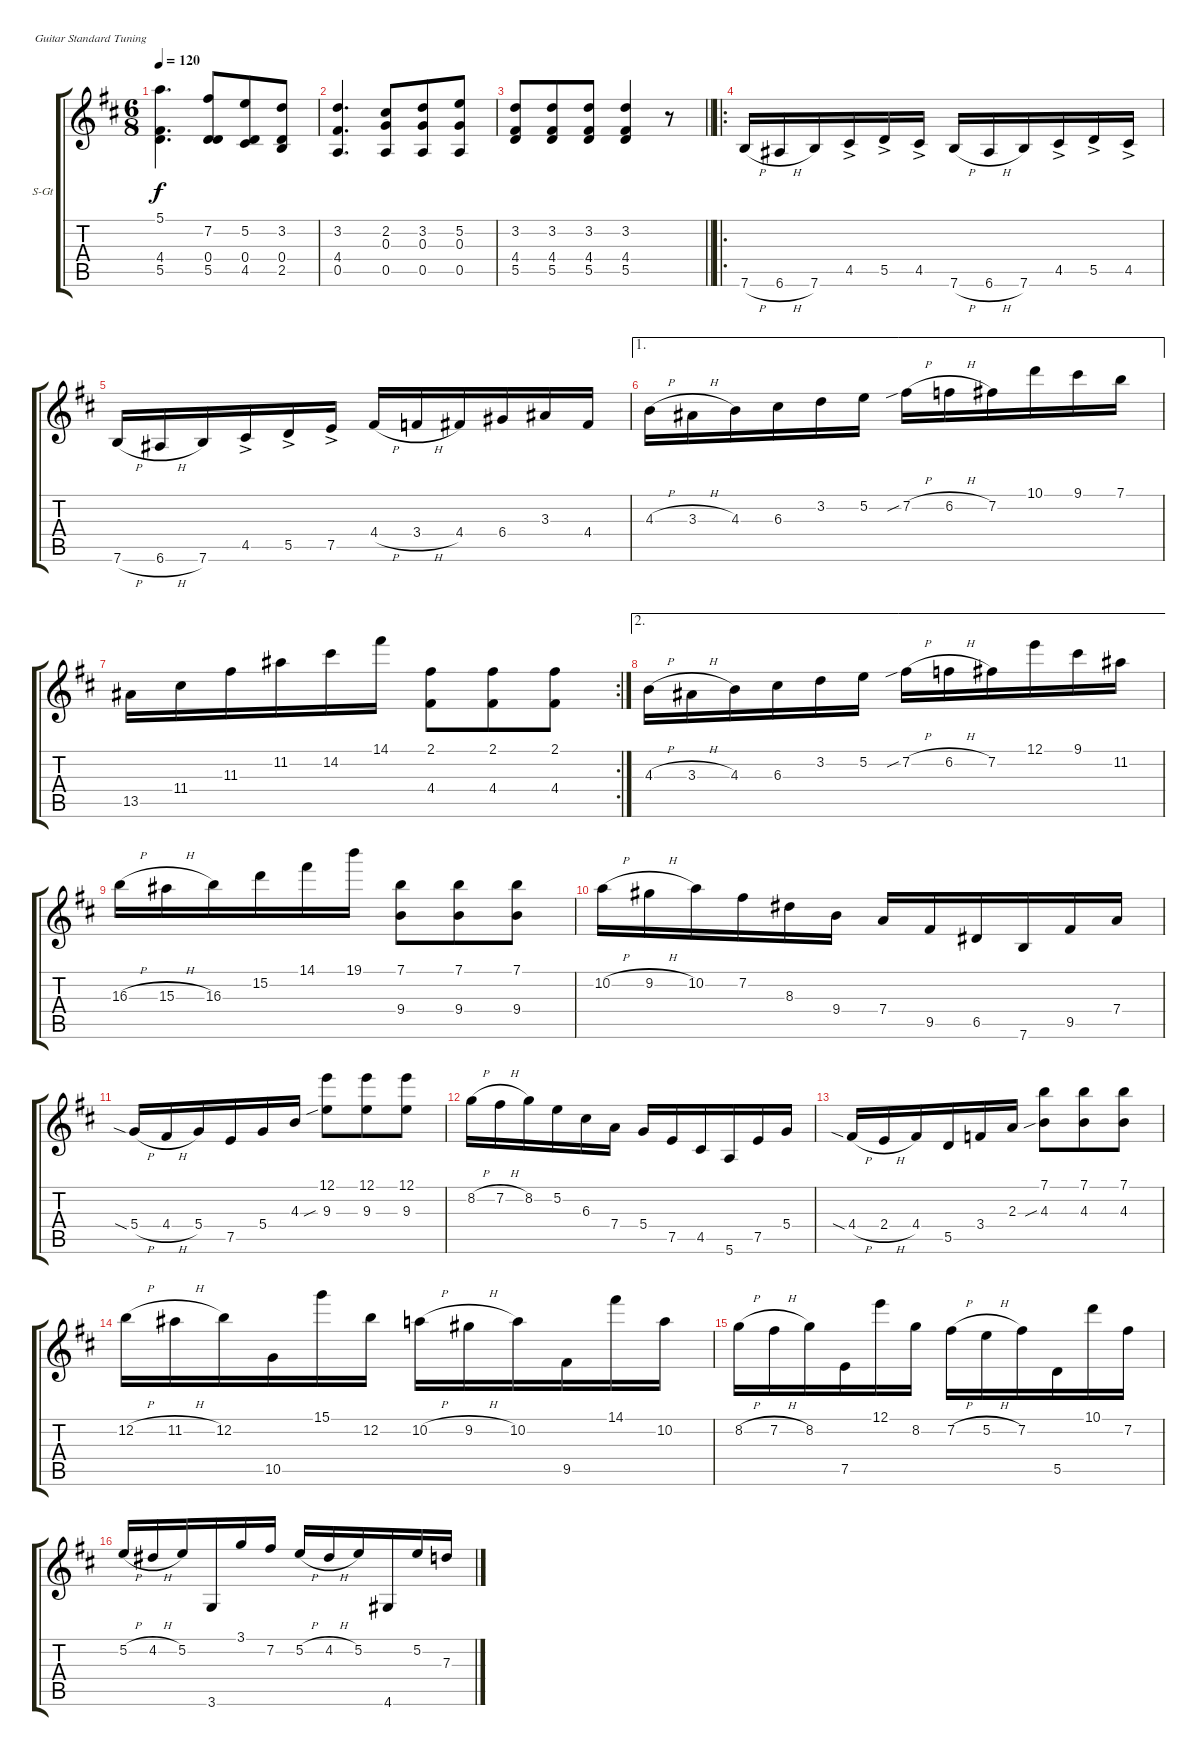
\bracketExtendMode groupsimilarinstruments
\firstSystemTrackNameOrientation horizontal
\otherSystemsTrackNameOrientation horizontal
\track ("Track 1" "S-Gt") {instrument acousticguitarsteel}
\staff {score tabs}
\tuning (E4 B3 G3 D3 A2 E2)
\ts (6 8)
\tempo 120
\clef g2
\ks d
(5.1 4.4 5.5).4{d dy f} (7.2 0.4 5.5).8 (5.2 0.4 4.5).8 (3.2 0.4 2.5).8 |
(3.2 4.4 0.5).4{d} (2.2 0.3 0.5).8 (3.2 0.3 0.5).8 (5.2 0.3 0.5).8 |
\barLineRight lightlight
(3.2 4.4 5.5).8 (3.2 4.4 5.5).8 (3.2 4.4 5.5).8 (3.2 4.4 5.5).4 r.8 |
\ro
7.6{h}.16 6.6{h}.16 7.6.16 4.5{ac}.16 5.5{ac}.16 4.5{ac}.16 7.6{h}.16 6.6{h}.16 7.6.16 4.5{ac}.16 5.5{ac}.16 4.5{ac}.16 |
7.6{h}.16 6.6{h}.16 7.6.16 4.5{ac}.16 5.5{ac}.16 7.5{ac}.16 4.4{h}.16 3.4{h}.16 4.4.16 6.4.16 3.3.16 4.4.16 |
\ae 1
4.3{h}.16 3.3{h}.16 4.3.16 6.3.16 3.2.16 5.2.16 7.2{sib h}.16 6.2{h}.16 7.2.16 10.1.16 9.1.16 7.1.16 |
\rc 2
13.5.16 11.4.16 11.3.16 11.2.16 14.2.16 14.1.16 (2.1 4.4).8 (2.1 4.4).8 (2.1 4.4).8 |
\ae 2
4.3{h}.16 3.3{h}.16 4.3.16 6.3.16 3.2.16 5.2.16 7.2{sib h}.16 6.2{h}.16 7.2.16 12.1.16 9.1.16 11.2.16 |
16.3{h}.16 15.3{h}.16 16.3.16 15.2.16 14.1.16 19.1.16 (7.1 9.4).8 (7.1 9.4).8 (7.1 9.4).8 |
10.2{h}.16 9.2{h}.16 10.2.16 7.2.16 8.3.16 9.4.16 7.4.16 9.5.16 6.5.16 7.6.16 9.5.16 7.4.16 |
5.4{sia h}.16 4.4{h}.16 5.4.16 7.5.16 5.4.16 4.3.16 (12.1 9.3{sib}).8 (12.1 9.3).8 (12.1 9.3).8 |
8.2{h}.16 7.2{h}.16 8.2.16 5.2.16 6.3.16 7.4.16 5.4.16 7.5.16 4.5.16 5.6.16 7.5.16 5.4.16 |
4.4{sia h}.16 2.4{h}.16 4.4.16 5.5.16 3.4.16 2.3.16 (7.1 4.3{sib}).8 (7.1 4.3).8 (7.1 4.3).8 |
12.2{h}.16 11.2{h}.16 12.2.16 10.5.16 15.1.16 12.2.16 10.2{h}.16 9.2{h}.16 10.2.16 9.5.16 14.1.16 10.2.16 |
8.2{h}.16 7.2{h}.16 8.2.16 7.5.16 12.1.16 8.2.16 7.2{h}.16 5.2{h}.16 7.2.16 5.5.16 10.1.16 7.2.16 |
5.2{h}.16 4.2{h}.16 5.2.16 3.6.16 3.1.16 7.2.16 5.2{h}.16 4.2{h}.16 5.2.16 4.6.16 5.2.16 7.3.16
